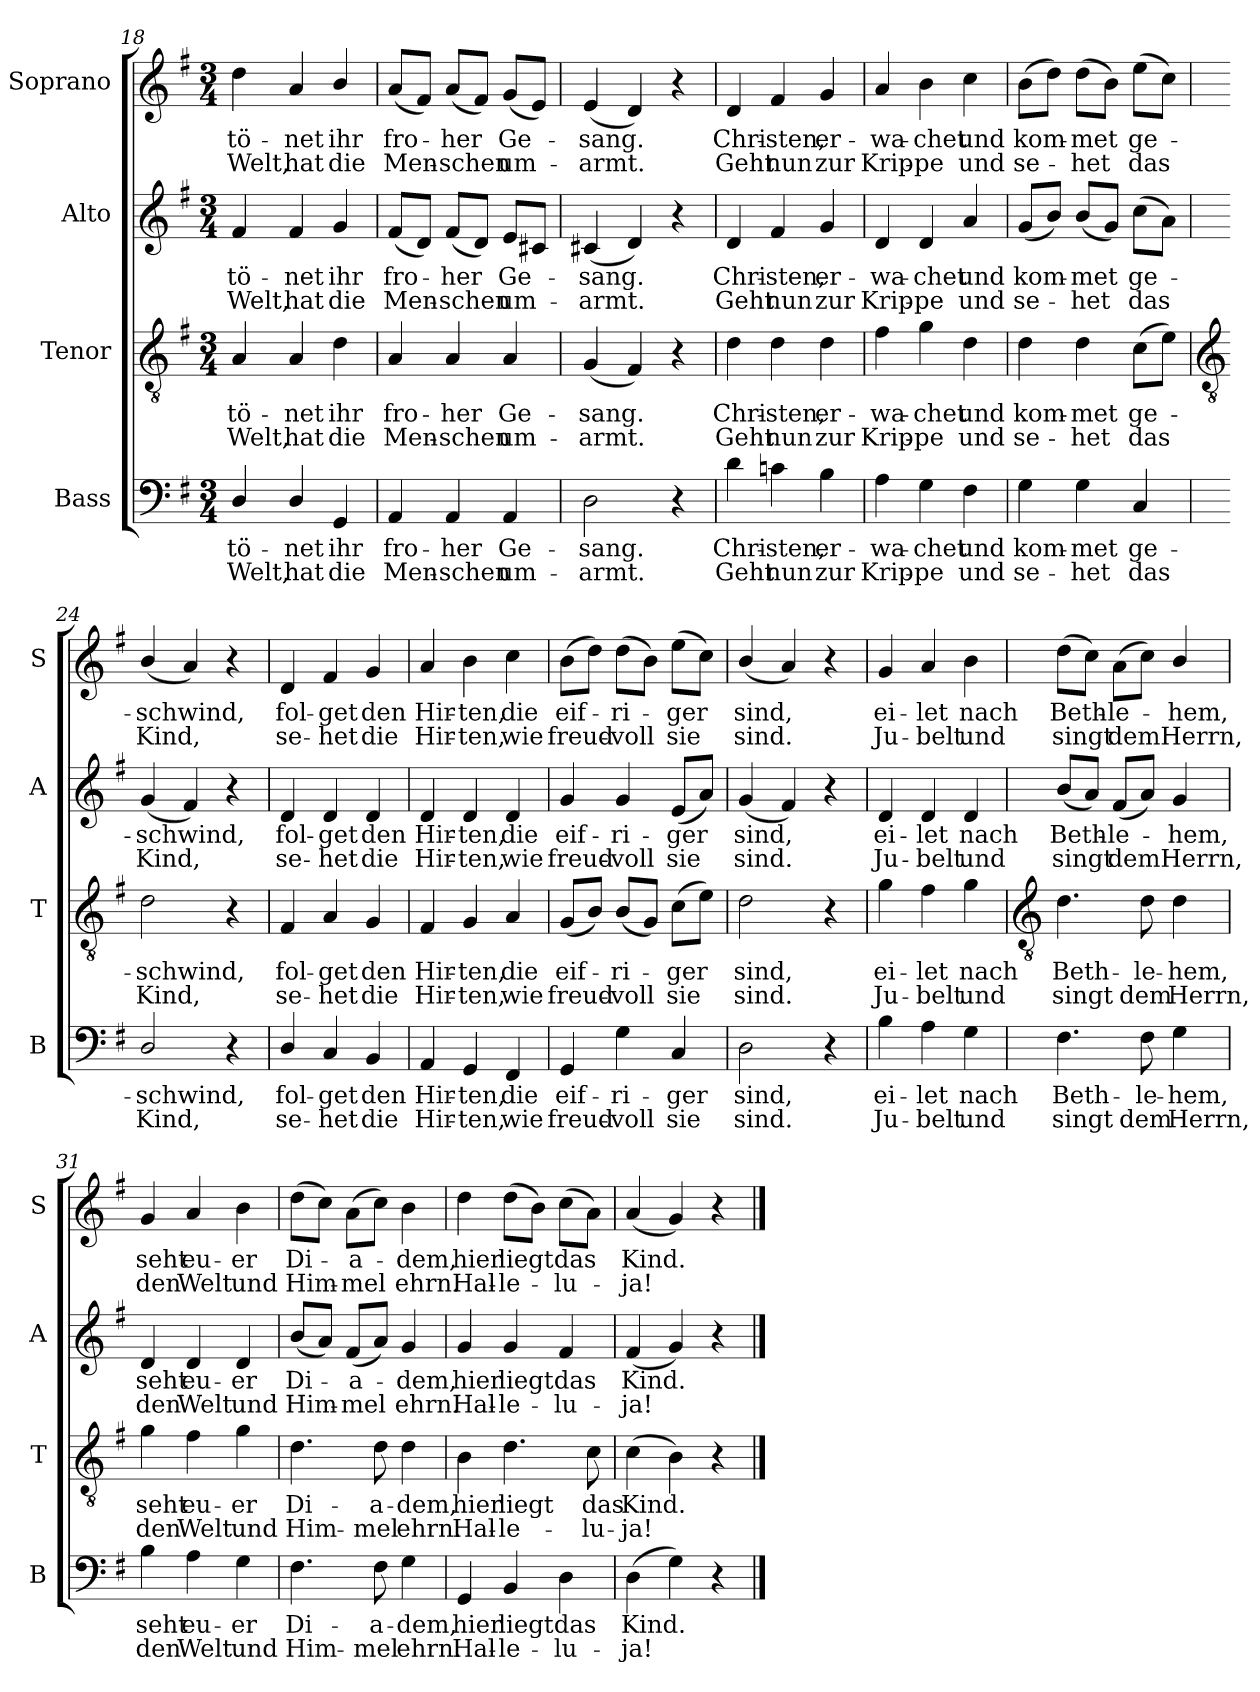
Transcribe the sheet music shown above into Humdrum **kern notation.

**kern	**text	**text	**kern	**text	**text	**kern	**text	**text	**kern	**text	**text
*part4	*part4	*part4	*part3	*part3	*part3	*part2	*part2	*part2	*part1	*part1	*part1
*staff4	*staff4	*staff4	*staff3	*staff3	*staff3	*staff2	*staff2	*staff2	*staff1	*staff1	*staff1
*I"Bass	*	*	*I"Tenor	*	*	*I"Alto	*	*	*I"Soprano	*	*
*I'B	*	*	*I'T	*	*	*I'A	*	*	*I'S	*	*
!!LO:LB:g=z
*clefF4	*	*	*clefGv2	*	*	*clefG2	*	*	*clefG2	*	*
*k[f#]	*	*	*k[f#]	*	*	*k[f#]	*	*	*k[f#]	*	*
*G:	*	*	*G:	*	*	*G:	*	*	*G:	*	*
*M3/4	*	*	*M3/4	*	*	*M3/4	*	*	*M3/4	*	*
=18	=18	=18	=18	=18	=18	=18	=18	=18	=18	=18	=18
!	!LO:LY:b	!LO:LY:b	!	!LO:LY:b	!LO:LY:b	!	!LO:LY:b	!LO:LY:b	!	!LO:LY:b	!LO:LY:b
4D/	tö-	-Welt,	4A	tö-	-Welt,	4f#	tö-	-Welt,	4dd	tö-	-Welt,
!	!LO:LY:b	!LO:LY:b	!	!LO:LY:b	!LO:LY:b	!	!LO:LY:b	!LO:LY:b	!	!LO:LY:b	!LO:LY:b
4D/	net	hat	4A	net	hat	4f#	net	hat	4a	net	hat
!	!LO:LY:b	!LO:LY:b	!	!LO:LY:b	!LO:LY:b	!	!LO:LY:b	!LO:LY:b	!	!LO:LY:b	!LO:LY:b
4GG	ihr	die	4d	ihr	die	4g	ihr	die	4b/	ihr	die
=19	=19	=19	=19	=19	=19	=19	=19	=19	=19	=19	=19
!	!LO:LY:b	!LO:LY:b	!	!LO:LY:b	!LO:LY:b	!	!LO:LY:b	!LO:LY:b	!	!LO:LY:b	!LO:LY:b
4AA	fro-	-Men-	4A	fro-	-Men-	(<8f#L	fro-	Men-	(<8aL	fro-	Men-
.	.	.	.	.	.	8dJ)	.	.	8f#J)	.	.
!	!LO:LY:b	!LO:LY:b	!	!LO:LY:b	!LO:LY:b	!	!LO:LY:b	!LO:LY:b	!	!LO:LY:b	!LO:LY:b
4AA	-her	schen	4A	-her	schen	(<8f#L	her	schen	(<8aL	her	schen
.	.	.	.	.	.	8dJ)	.	.	8f#J)	.	.
!	!LO:LY:b	!LO:LY:b	!	!LO:LY:b	!LO:LY:b	!	!LO:LY:b	!LO:LY:b	!	!LO:LY:b	!LO:LY:b
4AA	Ge-	-um-	4A	Ge-	-um-	8eL	Ge-	um-	(<8gL	Ge-	um-
.	.	.	.	.	.	8c#XJ	.	.	8eJ)	.	.
=20	=20	=20	=20	=20	=20	=20	=20	=20	=20	=20	=20
!	!LO:LY:b	!LO:LY:b	!	!LO:LY:b	!LO:LY:b	!	!LO:LY:b	!LO:LY:b	!	!LO:LY:b	!LO:LY:b
2D	-sang.	armt.	(<4G	-sang.	armt.	(<4c#X	sang.	armt.	(<4e	sang.	armt.
.	.	.	4F#)	.	.	4d)	.	.	4d)	.	.
4r	.	.	4r	.	.	4r	.	.	4r	.	.
=21	=21	=21	=21	=21	=21	=21	=21	=21	=21	=21	=21
!	!LO:LY:b	!LO:LY:b	!	!LO:LY:b	!LO:LY:b	!	!LO:LY:b	!LO:LY:b	!	!LO:LY:b	!LO:LY:b
4d	Chri-	-Geht	4d	Chri-	-Geht	4d	Chri-	-Geht	4d	Chri-	-Geht
!	!LO:LY:b	!LO:LY:b	!	!LO:LY:b	!LO:LY:b	!	!LO:LY:b	!LO:LY:b	!	!LO:LY:b	!LO:LY:b
4cn	sten,	nun	4d	sten,	nun	4f#	sten,	nun	4f#	sten,	nun
!	!LO:LY:b	!LO:LY:b	!	!LO:LY:b	!LO:LY:b	!	!LO:LY:b	!LO:LY:b	!	!LO:LY:b	!LO:LY:b
4B	er-	-zur	4d	er-	-zur	4g	er-	-zur	4g	er-	-zur
=22	=22	=22	=22	=22	=22	=22	=22	=22	=22	=22	=22
!	!LO:LY:b	!LO:LY:b	!	!LO:LY:b	!LO:LY:b	!	!LO:LY:b	!LO:LY:b	!	!LO:LY:b	!LO:LY:b
4A	wa-	-Krip-	4f#	wa-	-Krip-	4d	wa-	-Krip-	4a	wa-	-Krip-
!	!LO:LY:b	!LO:LY:b	!	!LO:LY:b	!LO:LY:b	!	!LO:LY:b	!LO:LY:b	!	!LO:LY:b	!LO:LY:b
4G	-chet	pe	4g	-chet	pe	4d	-chet	pe	4b	-chet	pe
!	!LO:LY:b	!LO:LY:b	!	!LO:LY:b	!LO:LY:b	!	!LO:LY:b	!LO:LY:b	!	!LO:LY:b	!LO:LY:b
4F#	und	und	4d	und	und	4a	und	und	4cc	und	und
=23	=23	=23	=23	=23	=23	=23	=23	=23	=23	=23	=23
!	!LO:LY:b	!LO:LY:b	!	!LO:LY:b	!LO:LY:b	!	!LO:LY:b	!LO:LY:b	!	!LO:LY:b	!LO:LY:b
4G	kom-	-se-	4d	kom-	-se-	(<8gL	kom-	se-	(>8bL	kom-	se-
.	.	.	.	.	.	8bJ)	.	.	8ddJ)	.	.
!	!LO:LY:b	!LO:LY:b	!	!LO:LY:b	!LO:LY:b	!	!LO:LY:b	!LO:LY:b	!	!LO:LY:b	!LO:LY:b
4G	-met	het	4d	-met	het	(<8b/L	met	het	(>8ddL	met	het
.	.	.	.	.	.	8gJ)	.	.	8bJ)	.	.
!	!LO:LY:b	!LO:LY:b	!	!LO:LY:b	!LO:LY:b	!	!LO:LY:b	!LO:LY:b	!	!LO:LY:b	!LO:LY:b
4C	ge-	-das	(>8cL	ge-	das	(>8ccL	ge-	das	(>8eeL	ge-	das
.	.	.	8eJ)	.	.	8aJ)	.	.	8ccJ)	.	.
!!LO:LB:g=z
=24	=24	=24	=24	=24	=24	=24	=24	=24	=24	=24	=24
*	*	*	*clefGv2	*	*	*	*	*	*	*	*
!	!LO:LY:b	!LO:LY:b	!	!LO:LY:b	!LO:LY:b	!	!LO:LY:b	!LO:LY:b	!	!LO:LY:b	!LO:LY:b
2D/	schwind,	Kind,	2d	schwind,	Kind,	(<4g	schwind,	Kind,	(<4b/	schwind,	Kind,
.	.	.	.	.	.	4f#)	.	.	4a)	.	.
4r	.	.	4r	.	.	4r	.	.	4r	.	.
=25	=25	=25	=25	=25	=25	=25	=25	=25	=25	=25	=25
!	!LO:LY:b	!LO:LY:b	!	!LO:LY:b	!LO:LY:b	!	!LO:LY:b	!LO:LY:b	!	!LO:LY:b	!LO:LY:b
4D/	fol-	-se-	4F#	fol-	-se-	4d	fol-	-se-	4d	fol-	-se-
!	!LO:LY:b	!LO:LY:b	!	!LO:LY:b	!LO:LY:b	!	!LO:LY:b	!LO:LY:b	!	!LO:LY:b	!LO:LY:b
4C	-get	het	4A	-get	het	4d	-get	het	4f#	-get	het
!	!LO:LY:b	!LO:LY:b	!	!LO:LY:b	!LO:LY:b	!	!LO:LY:b	!LO:LY:b	!	!LO:LY:b	!LO:LY:b
4BB	den	die	4G	den	die	4d	den	die	4g	den	die
=26	=26	=26	=26	=26	=26	=26	=26	=26	=26	=26	=26
!	!LO:LY:b	!LO:LY:b	!	!LO:LY:b	!LO:LY:b	!	!LO:LY:b	!LO:LY:b	!	!LO:LY:b	!LO:LY:b
4AA	Hir-	-Hir-	4F#	Hir-	-Hir-	4d	Hir-	-Hir-	4a	Hir-	-Hir-
!	!LO:LY:b	!LO:LY:b	!	!LO:LY:b	!LO:LY:b	!	!LO:LY:b	!LO:LY:b	!	!LO:LY:b	!LO:LY:b
4GG	-ten,	ten,	4G	-ten,	ten,	4d	-ten,	ten,	4b	-ten,	ten,
!	!LO:LY:b	!LO:LY:b	!	!LO:LY:b	!LO:LY:b	!	!LO:LY:b	!LO:LY:b	!	!LO:LY:b	!LO:LY:b
4FF#	die	wie	4A	die	wie	4d	die	wie	4cc	die	wie
=27	=27	=27	=27	=27	=27	=27	=27	=27	=27	=27	=27
!	!LO:LY:b	!LO:LY:b	!	!LO:LY:b	!LO:LY:b	!	!LO:LY:b	!LO:LY:b	!	!LO:LY:b	!LO:LY:b
4GG	eif-	-freud-	(<8GL	eif-	freud-	4g	eif-	-freud-	(>8bL	eif-	freud-
.	.	.	8BJ)	.	.	.	.	.	8ddJ)	.	.
!	!LO:LY:b	!LO:LY:b	!	!LO:LY:b	!LO:LY:b	!	!LO:LY:b	!LO:LY:b	!	!LO:LY:b	!LO:LY:b
4G	-ri-	-voll	(<8BL	ri-	voll	4g	-ri-	-voll	(>8ddL	ri-	voll
.	.	.	8GJ)	.	.	.	.	.	8bJ)	.	.
!	!LO:LY:b	!LO:LY:b	!	!LO:LY:b	!LO:LY:b	!	!LO:LY:b	!LO:LY:b	!	!LO:LY:b	!LO:LY:b
4C	ger	sie	(>8cL	ger	sie	(<8eL	ger	sie	(>8eeL	ger	sie
.	.	.	8eJ)	.	.	8aJ)	.	.	8ccJ)	.	.
=28	=28	=28	=28	=28	=28	=28	=28	=28	=28	=28	=28
!	!LO:LY:b	!LO:LY:b	!	!LO:LY:b	!LO:LY:b	!	!LO:LY:b	!LO:LY:b	!	!LO:LY:b	!LO:LY:b
2D	sind,	sind.	2d	sind,	sind.	(<4g	sind,	sind.	(<4b/	sind,	sind.
.	.	.	.	.	.	4f#)	.	.	4a)	.	.
4r	.	.	4r	.	.	4r	.	.	4r	.	.
=29	=29	=29	=29	=29	=29	=29	=29	=29	=29	=29	=29
!	!LO:LY:b	!LO:LY:b	!	!LO:LY:b	!LO:LY:b	!	!LO:LY:b	!LO:LY:b	!	!LO:LY:b	!LO:LY:b
4B	ei-	-Ju-	4g	ei-	-Ju-	4d	ei-	-Ju-	4g	ei-	-Ju-
!	!LO:LY:b	!LO:LY:b	!	!LO:LY:b	!LO:LY:b	!	!LO:LY:b	!LO:LY:b	!	!LO:LY:b	!LO:LY:b
4A	-let	belt	4f#	-let	belt	4d	-let	belt	4a	-let	belt
!	!LO:LY:b	!LO:LY:b	!	!LO:LY:b	!LO:LY:b	!	!LO:LY:b	!LO:LY:b	!	!LO:LY:b	!LO:LY:b
4G	nach	und	4g	nach	und	4d	nach	und	4b	nach	und
!!LO:LB:g=z
=30	=30	=30	=30	=30	=30	=30	=30	=30	=30	=30	=30
*	*	*	*clefGv2	*	*	*	*	*	*	*	*
!	!LO:LY:b	!LO:LY:b	!	!LO:LY:b	!LO:LY:b	!	!LO:LY:b	!LO:LY:b	!	!LO:LY:b	!LO:LY:b
4.F#	Beth-	-singt	4.d	Beth-	-singt	(<8bL	Beth-	singt	(>8ddL	Beth-	singt
.	.	.	.	.	.	8aJ)	.	.	8ccJ)	.	.
!	!	!	!	!	!	!	!LO:LY:b	!LO:LY:b	!	!LO:LY:b	!LO:LY:b
.	.	.	.	.	.	(<8f#L	le-	dem	(>8aL	le-	dem
!	!LO:LY:b	!LO:LY:b	!	!LO:LY:b	!LO:LY:b	!	!	!	!	!	!
8F#	le-	-dem	8d	le-	-dem	8aJ)	.	.	8ccJ)	.	.
!	!LO:LY:b	!LO:LY:b	!	!LO:LY:b	!LO:LY:b	!	!LO:LY:b	!LO:LY:b	!	!LO:LY:b	!LO:LY:b
4G	hem,	Herrn,	4d	hem,	Herrn,	4g	hem,	Herrn,	4b/	hem,	Herrn,
=31	=31	=31	=31	=31	=31	=31	=31	=31	=31	=31	=31
!	!LO:LY:b	!LO:LY:b	!	!LO:LY:b	!LO:LY:b	!	!LO:LY:b	!LO:LY:b	!	!LO:LY:b	!LO:LY:b
4B	seht	den	4g	seht	den	4d	seht	den	4g	seht	den
!	!LO:LY:b	!LO:LY:b	!	!LO:LY:b	!LO:LY:b	!	!LO:LY:b	!LO:LY:b	!	!LO:LY:b	!LO:LY:b
4A	eu-	-Welt	4f#	eu-	-Welt	4d	eu-	-Welt	4a	eu-	-Welt
!	!LO:LY:b	!LO:LY:b	!	!LO:LY:b	!LO:LY:b	!	!LO:LY:b	!LO:LY:b	!	!LO:LY:b	!LO:LY:b
4G	er	und	4g	er	und	4d	er	und	4b	er	und
=32	=32	=32	=32	=32	=32	=32	=32	=32	=32	=32	=32
!	!LO:LY:b	!LO:LY:b	!	!LO:LY:b	!LO:LY:b	!	!LO:LY:b	!LO:LY:b	!	!LO:LY:b	!LO:LY:b
4.F#	Di-	-Him-	4.d	Di-	-Him-	(<8bL	Di-	Him-	(>8ddL	Di-	Him-
.	.	.	.	.	.	8aJ)	.	.	8ccJ)	.	.
!	!	!	!	!	!	!	!LO:LY:b	!LO:LY:b	!	!LO:LY:b	!LO:LY:b
.	.	.	.	.	.	(<8f#L	a-	mel	(>8aL	a-	mel
!	!LO:LY:b	!LO:LY:b	!	!LO:LY:b	!LO:LY:b	!	!	!	!	!	!
8F#	-a-	-mel	8d	-a-	-mel	8aJ)	.	.	8ccJ)	.	.
!	!LO:LY:b	!LO:LY:b	!	!LO:LY:b	!LO:LY:b	!	!LO:LY:b	!LO:LY:b	!	!LO:LY:b	!LO:LY:b
4G	dem,	ehrn.	4d	dem,	ehrn.	4g	dem,	ehrn.	4b	dem,	ehrn.
=33	=33	=33	=33	=33	=33	=33	=33	=33	=33	=33	=33
!	!LO:LY:b	!LO:LY:b	!	!LO:LY:b	!LO:LY:b	!	!LO:LY:b	!LO:LY:b	!	!LO:LY:b	!LO:LY:b
4GG	hier	Hal-	4B	hier	Hal-	4g	hier	Hal-	4dd	hier	Hal-
!	!LO:LY:b	!LO:LY:b	!	!LO:LY:b	!LO:LY:b	!	!LO:LY:b	!LO:LY:b	!	!LO:LY:b	!LO:LY:b
4BB	-liegt	le-	4.d	-liegt	le-	4g	-liegt	le-	(>8ddL	-liegt	le-
.	.	.	.	.	.	.	.	.	8bJ)	.	.
!	!LO:LY:b	!LO:LY:b	!	!	!	!	!LO:LY:b	!LO:LY:b	!	!LO:LY:b	!LO:LY:b
4D	-das	lu-	.	.	.	4f#	-das	lu-	(>8ccL	das	lu-
!	!	!	!	!LO:LY:b	!LO:LY:b	!	!	!	!	!	!
.	.	.	8c	-das	lu-	.	.	.	8aJ)	.	.
=34	=34	=34	=34	=34	=34	=34	=34	=34	=34	=34	=34
!	!LO:LY:b	!LO:LY:b	!	!LO:LY:b	!LO:LY:b	!	!LO:LY:b	!LO:LY:b	!	!LO:LY:b	!LO:LY:b
(>4D	-Kind.	ja!	(>4c	-Kind.	ja!	(<4f#	-Kind.	ja!	(<4a	Kind.	ja!
4G)	.	.	4B)	.	.	4g)	.	.	4g)	.	.
4r	.	.	4r	.	.	4r	.	.	4r	.	.
==	==	==	==	==	==	==	==	==	==	==	==
*-	*-	*-	*-	*-	*-	*-	*-	*-	*-	*-	*-
